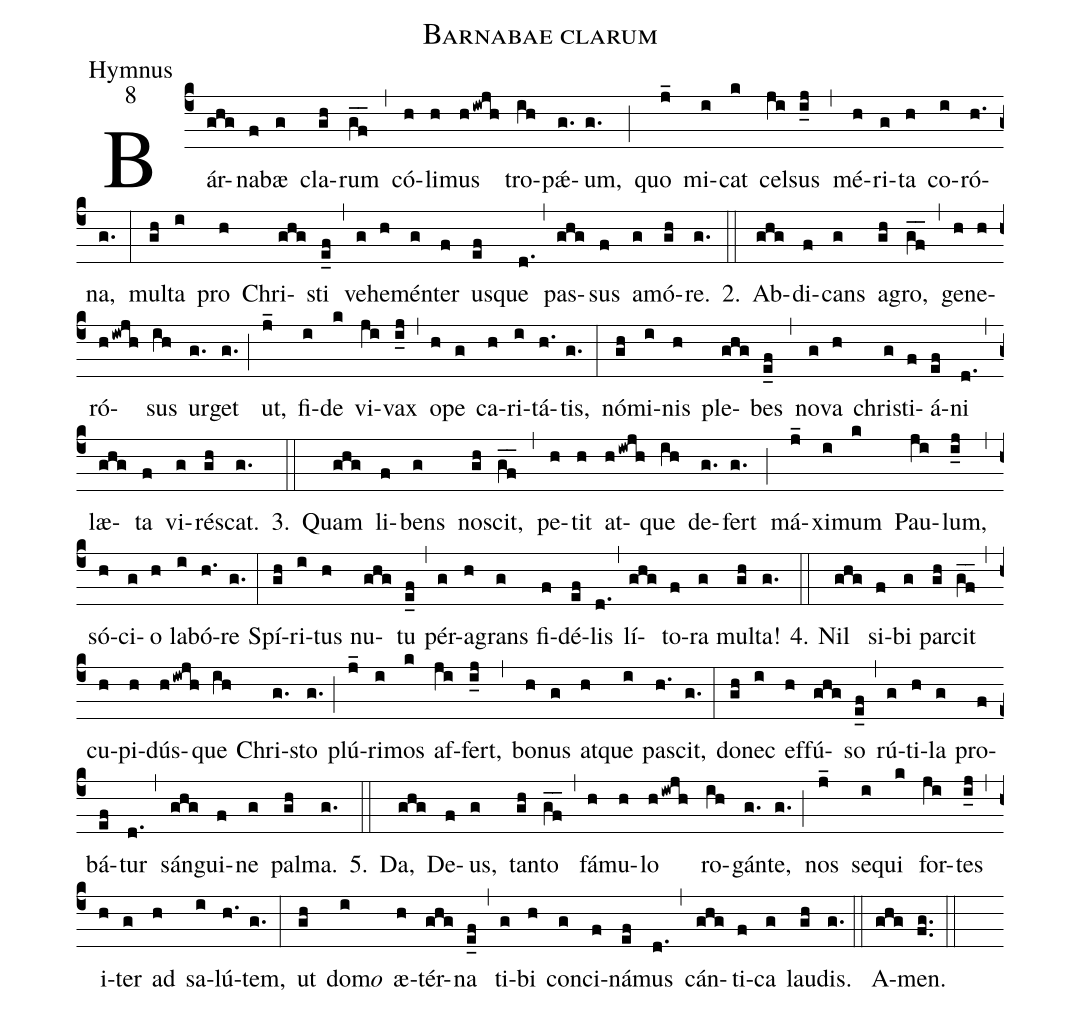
name:Barnabae clarum;
office-part:Hymnus;
mode:8;
%%
(c4)Bár(ghg)na(f)bæ(g) cla(gh)rum(gf__) (,) có(h)li(h)mus(h/iwjh) tro(ih)pǽ(g.)um,(g.) (;)
quo(j_) mi(i)cat(k) cel(ji)sus(i_j) (,) mé(h)ri(g)ta(h) co(i)ró(h.)na,(g.) (:)
mul(gh)ta(i) pro(h) Chri(ghg)sti(e_f) (,) ve(g)he(h)mén(g)ter(f) us(ef)que(d.) (,)
pas(ghg)sus(f) a(g)mó(gh)re.(g.)
2.(::) Ab(ghg)di(f)cans(g) a(gh)gro,(gf__) (,) ge(h)ne(h)ró(h/iwjh)sus(ih) ur(g.)get(g.) (;)
ut,(j_) fi(i)de(k) vi(ji)vax(i_j) (,) o(h)pe(g) ca(h)ri(i)tá(h.)tis,(g.) (:)
nó(gh)mi(i)nis(h) ple(ghg)bes(e_f) (,) no(g)va(h) chri(g)sti(f)á(ef)ni(d.) (,)
læ(ghg)ta(f) vi(g)ré(gh)scat.(g.)
3.(::) Quam(ghg) li(f)bens(g) no(gh)scit,(gf__) (,) pe(h)tit(h) at(h/iwjh)que(ih) de(g.)fert(g.) (;)
má(j_)xi(i)mum(k) Pau(ji)lum,(i_j) (,) só(h)ci(g)o(h) la(i)bó(h.)re(g.) (:)
Spí(gh)ri(i)tus(h) nu(ghg)tu(e_f) (,) pér(g)a(h)grans(g) fi(f)dé(ef)lis(d.) (,)
lí(ghg)to(f)ra(g) mul(gh)ta!(g.)
4.(::) Nil(ghg) si(f)bi(g) par(gh)cit(gf__) (,) cu(h)pi(h)dús(h/iwjh)que(ih) Chri(g.)sto(g.) (;)
plú(j_)ri(i)mos(k) af(ji)fert,(i_j) (,) bo(h)nus(g) at(h)que(i) pa(h.)scit,(g.) (:)
do(gh)nec(i) ef(h)fú(ghg)so(e_f) (,) rú(g)ti(h)la(g) pro(f)bá(ef)tur(d.) (,)
sán(ghg)gui(f)ne(g) pal(gh)ma.(g.)
5.(::) Da,(ghg) De(f)us,(g) tan(gh)to(gf__) (,) fá(h)mu(h)lo(h/iwjh) ro(ih)gán(g.)te,(g.) (;)
nos(j_) se(i)qui(k) for(ji)tes(i_j) (,) i(h)ter(g) ad(h) sa(i)lú(h.)tem,(g.) (:)
ut(gh) dom<i>o</i>(i) æ(h)tér(ghg)na(e_f) (,) ti(g)bi(h) con(g)ci(f)ná(ef)mus(d.) (,)
cán(ghg)ti(f)ca(g) lau(gh)dis.(g.) (::)
A(ghg)men.(fg..) (::)
